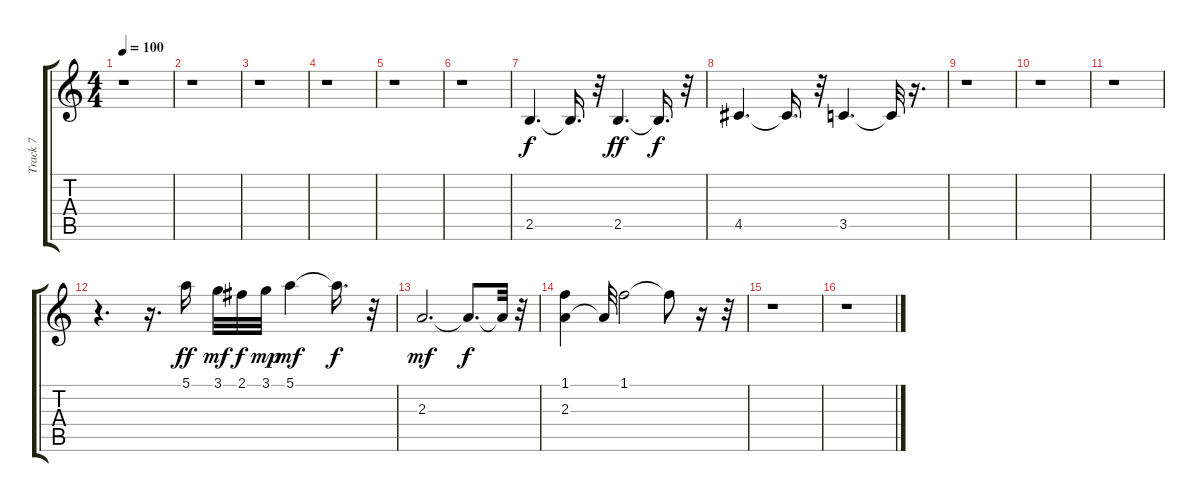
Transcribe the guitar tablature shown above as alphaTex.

\track ("Track 7" "Track 7") {instrument distortionguitar}
\staff {score tabs}
\tuning (E4 B3 G3 D3 A2 E2) {hide}
\ts (4 4)
\tempo 100
\clef g2
\ks c
r.1{dy f} |
r.1 |
r.1 |
r.1 |
r.1 |
r.1 |
2.5.4{d} 2.5{t}.16{d} r.32 2.5.4{d dy ff} 2.5{t}.16{d dy f} r.32 |
4.5.4{d} 4.5{t}.16{d} r.32 3.5.4{d} 3.5{t}.32 r.16{d} |
r.1 |
r.1 |
r.1 |
r.4{d} r.16{d} 5.1.16{dy ff} 3.1.32{dy mf} 2.1.32{dy f} 3.1.32{dy mp} 5.1.4{dy mf} 5.1{t}.16{d dy f} r.32 |
2.3.2{d dy mf} 2.3{t}.8{d dy f} 2.3{t}.32 r.32 |
(1.1 2.3).4 2.3{t}.32 1.1.2 1.1{t}.8 r.16 r.32 |
r.1 |
r.1
